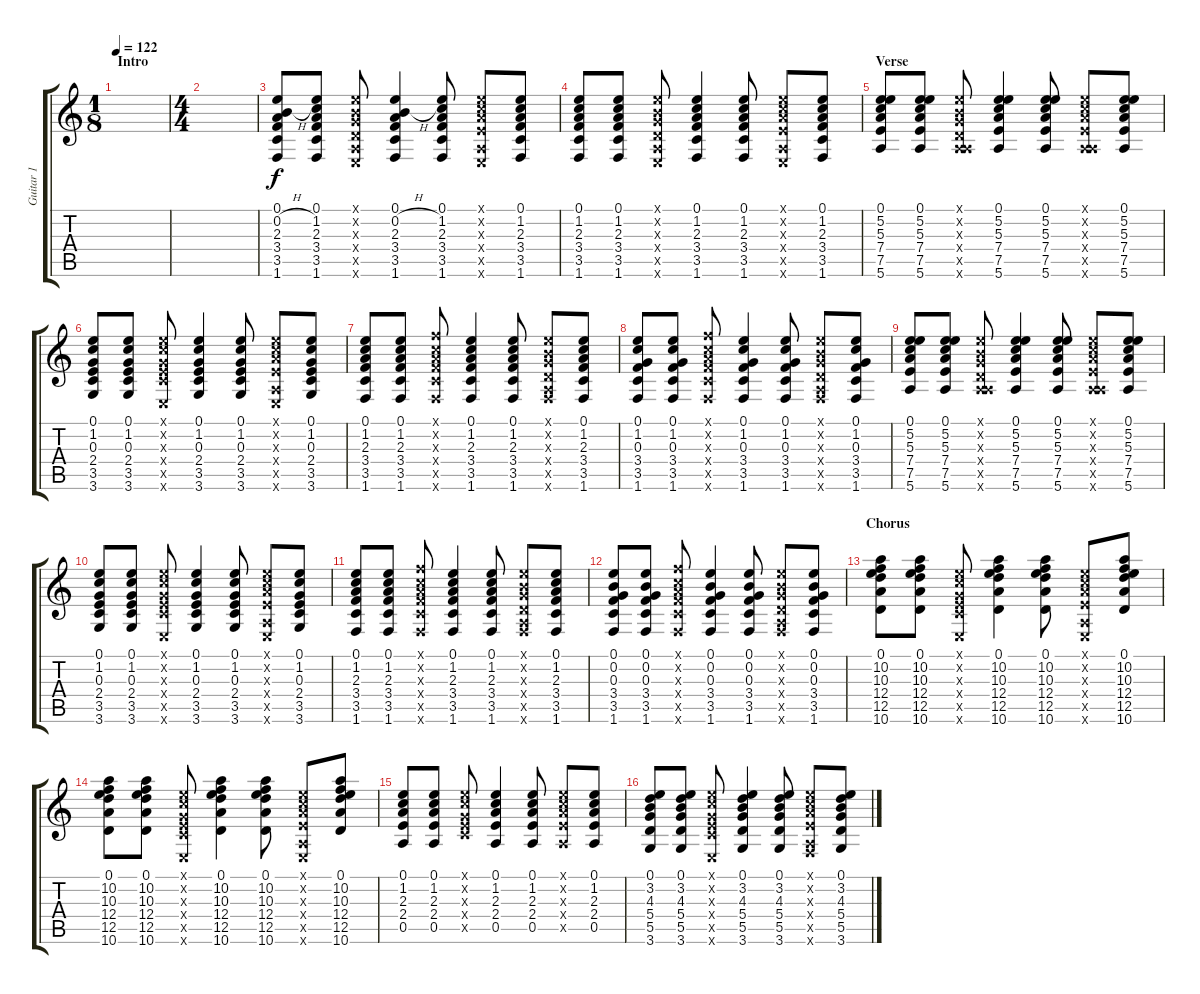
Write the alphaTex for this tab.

\track ("Guitar 1" "Guitar 1") {instrument acousticguitarsteel}
\staff {score tabs}
\tuning (E4 B3 G3 D3 A2 E2) {hide}
\ts (1 8)
\section ("" "Intro")
\tempo 122
\clef g2
\ks c
|
\ts (4 4)
|
(0.1 0.2{h} 2.3 3.4 3.5 1.6).8 (0.1 1.2 2.3 3.4 3.5 1.6).8 (0.1{x} 0.2{x} 0.3{x} 0.4{x} 0.5{x} 0.6{x}).8 (0.1 0.2{h} 2.3 3.4 3.5 1.6).4 (0.1 1.2 2.3 3.4 3.5 1.6).8 (0.1{x} 1.2{x} 2.3{x} 2.4{x} 0.5{x} 0.6{x}).8 (0.1 1.2 2.3 3.4 3.5 1.6).8 |
(0.1 1.2 2.3 3.4 3.5 1.6).8 (0.1 1.2 2.3 3.4 3.5 1.6).8 (0.1{x} 0.2{x} 0.3{x} 0.4{x} 0.5{x} 0.6{x}).8 (0.1 1.2 2.3 3.4 3.5 1.6).4 (0.1 1.2 2.3 3.4 3.5 1.6).8 (0.1{x} 1.2{x} 2.3{x} 2.4{x} 0.5{x} 0.6{x}).8 (0.1 1.2 2.3 3.4 3.5 1.6).8 |
\section ("" "Verse")
(0.1 5.2 5.3 7.4 7.5 5.6).8 (0.1 5.2 5.3 7.4 7.5 5.6).8 (0.1{x} 0.2{x} 0.3{x} 0.4{x} 0.5{x} 5.6{x}).8 (0.1 5.2 5.3 7.4 7.5 5.6).4 (0.1 5.2 5.3 7.4 7.5 5.6).8 (0.1{x} 1.2{x} 2.3{x} 2.4{x} 0.5{x} 5.6{x}).8 (0.1 5.2 5.3 7.4 7.5 5.6).8 |
(0.1 1.2 0.3 2.4 3.5 3.6).8 (0.1 1.2 0.3 2.4 3.5 3.6).8 (0.1{x} 1.2{x} 0.3{x} 2.4{x} 3.5{x} 0.6{x}).8 (0.1 1.2 0.3 2.4 3.5 3.6).4 (0.1 1.2 0.3 2.4 3.5 3.6).8 (0.1{x} 1.2{x} 2.3{x} 2.4{x} 0.5{x} 0.6{x}).8 (0.1 1.2 0.3 2.4 3.5 3.6).8 |
(0.1 1.2 2.3 3.4 3.5 1.6).8 (0.1 1.2 2.3 3.4 3.5 1.6).8 (1.1{x} 1.2{x} 2.3{x} 3.4{x} 3.5{x} 1.6{x}).8 (0.1 1.2 2.3 3.4 3.5 1.6).4 (0.1 1.2 2.3 3.4 3.5 1.6).8 (0.1{x} 0.2{x} 0.3{x} 0.4{x} 0.5{x} 1.6{x}).8 (0.1 1.2 2.3 3.4 3.5 1.6).8 |
(0.1 1.2 0.3 3.4 3.5 1.6).8 (0.1 1.2 0.3 3.4 3.5 1.6).8 (1.1{x} 1.2{x} 2.3{x} 3.4{x} 3.5{x} 1.6{x}).8 (0.1 1.2 0.3 3.4 3.5 1.6).4 (0.1 1.2 0.3 3.4 3.5 1.6).8 (0.1{x} 0.2{x} 0.3{x} 0.4{x} 0.5{x} 1.6{x}).8 (0.1 1.2 0.3 3.4 3.5 1.6).8 |
(0.1 5.2 5.3 7.4 7.5 5.6).8 (0.1 5.2 5.3 7.4 7.5 5.6).8 (0.1{x} 0.2{x} 0.3{x} 0.4{x} 0.5{x} 5.6{x}).8 (0.1 5.2 5.3 7.4 7.5 5.6).4 (0.1 5.2 5.3 7.4 7.5 5.6).8 (0.1{x} 1.2{x} 2.3{x} 2.4{x} 0.5{x} 5.6{x}).8 (0.1 5.2 5.3 7.4 7.5 5.6).8 |
(0.1 1.2 0.3 2.4 3.5 3.6).8 (0.1 1.2 0.3 2.4 3.5 3.6).8 (0.1{x} 1.2{x} 0.3{x} 2.4{x} 3.5{x} 0.6{x}).8 (0.1 1.2 0.3 2.4 3.5 3.6).4 (0.1 1.2 0.3 2.4 3.5 3.6).8 (0.1{x} 1.2{x} 2.3{x} 2.4{x} 0.5{x} 0.6{x}).8 (0.1 1.2 0.3 2.4 3.5 3.6).8 |
(0.1 1.2 2.3 3.4 3.5 1.6).8 (0.1 1.2 2.3 3.4 3.5 1.6).8 (1.1{x} 1.2{x} 2.3{x} 3.4{x} 3.5{x} 1.6{x}).8 (0.1 1.2 2.3 3.4 3.5 1.6).4 (0.1 1.2 2.3 3.4 3.5 1.6).8 (0.1{x} 0.2{x} 0.3{x} 0.4{x} 0.5{x} 1.6{x}).8 (0.1 1.2 2.3 3.4 3.5 1.6).8 |
(0.1 0.2 0.3 3.4 3.5 1.6).8 (0.1 0.2 0.3 3.4 3.5 1.6).8 (1.1{x} 1.2{x} 2.3{x} 3.4{x} 3.5{x} 1.6{x}).8 (0.1 0.2 0.3 3.4 3.5 1.6).4 (0.1 0.2 0.3 3.4 3.5 1.6).8 (0.1{x} 0.2{x} 0.3{x} 0.4{x} 0.5{x} 1.6{x}).8 (0.1 0.2 0.3 3.4 3.5 1.6).8 |
\section ("" "Chorus")
(0.1 10.2 10.3 12.4 12.5 10.6).8 (0.1 10.2 10.3 12.4 12.5 10.6).8 (0.1{x} 1.2{x} 0.3{x} 2.4{x} 3.5{x} 0.6{x}).8 (0.1 10.2 10.3 12.4 12.5 10.6).4 (0.1 10.2 10.3 12.4 12.5 10.6).8 (0.1{x} 1.2{x} 2.3{x} 2.4{x} 0.5{x} 0.6{x}).8 (0.1 10.2 10.3 12.4 12.5 10.6).8 |
(0.1 10.2 10.3 12.4 12.5 10.6).8 (0.1 10.2 10.3 12.4 12.5 10.6).8 (0.1{x} 1.2{x} 0.3{x} 2.4{x} 3.5{x} 0.6{x}).8 (0.1 10.2 10.3 12.4 12.5 10.6).4 (0.1 10.2 10.3 12.4 12.5 10.6).8 (0.1{x} 1.2{x} 2.3{x} 2.4{x} 0.5{x} 0.6{x}).8 (0.1 10.2 10.3 12.4 12.5 10.6).8 |
(0.1 1.2 2.3 2.4 0.5).8 (0.1 1.2 2.3 2.4 0.5).8 (0.1{x} 1.2{x} 0.3{x} 2.4{x} 3.5{x}).8 (0.1 1.2 2.3 2.4 0.5).4 (0.1 1.2 2.3 2.4 0.5).8 (0.1{x} 1.2{x} 2.3{x} 2.4{x} 0.5{x}).8 (0.1 1.2 2.3 2.4 0.5).8 |
(0.1 3.2 4.3 5.4 5.5 3.6).8 (0.1 3.2 4.3 5.4 5.5 3.6).8 (0.1{x} 1.2{x} 0.3{x} 2.4{x} 3.5{x} 0.6{x}).8 (0.1 3.2 4.3 5.4 5.5 3.6).4 (0.1 3.2 4.3 5.4 5.5 3.6).8 (0.1{x} 1.2{x} 2.3{x} 2.4{x} 0.5{x} 1.6{x}).8 (0.1 3.2 4.3 5.4 5.5 3.6).8
